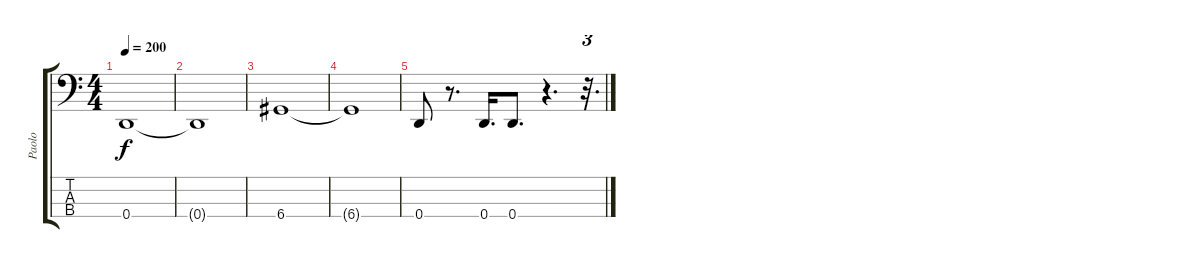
\track ("Paolo" "Paolo") {instrument electricbasspick}
\staff {score tabs}
\tuning (F2 C2 G1 D1) {hide}
\ts (4 4)
\tempo 200
\clef f4
\ks c
0.4.1{dy f} |
0.4{t}.1 |
6.4.1 |
6.4{t}.1 |
0.4.8 r.8{d} 0.4.16{d} 0.4.8{d} r.4{d} r.32{d tu (3 2)}
